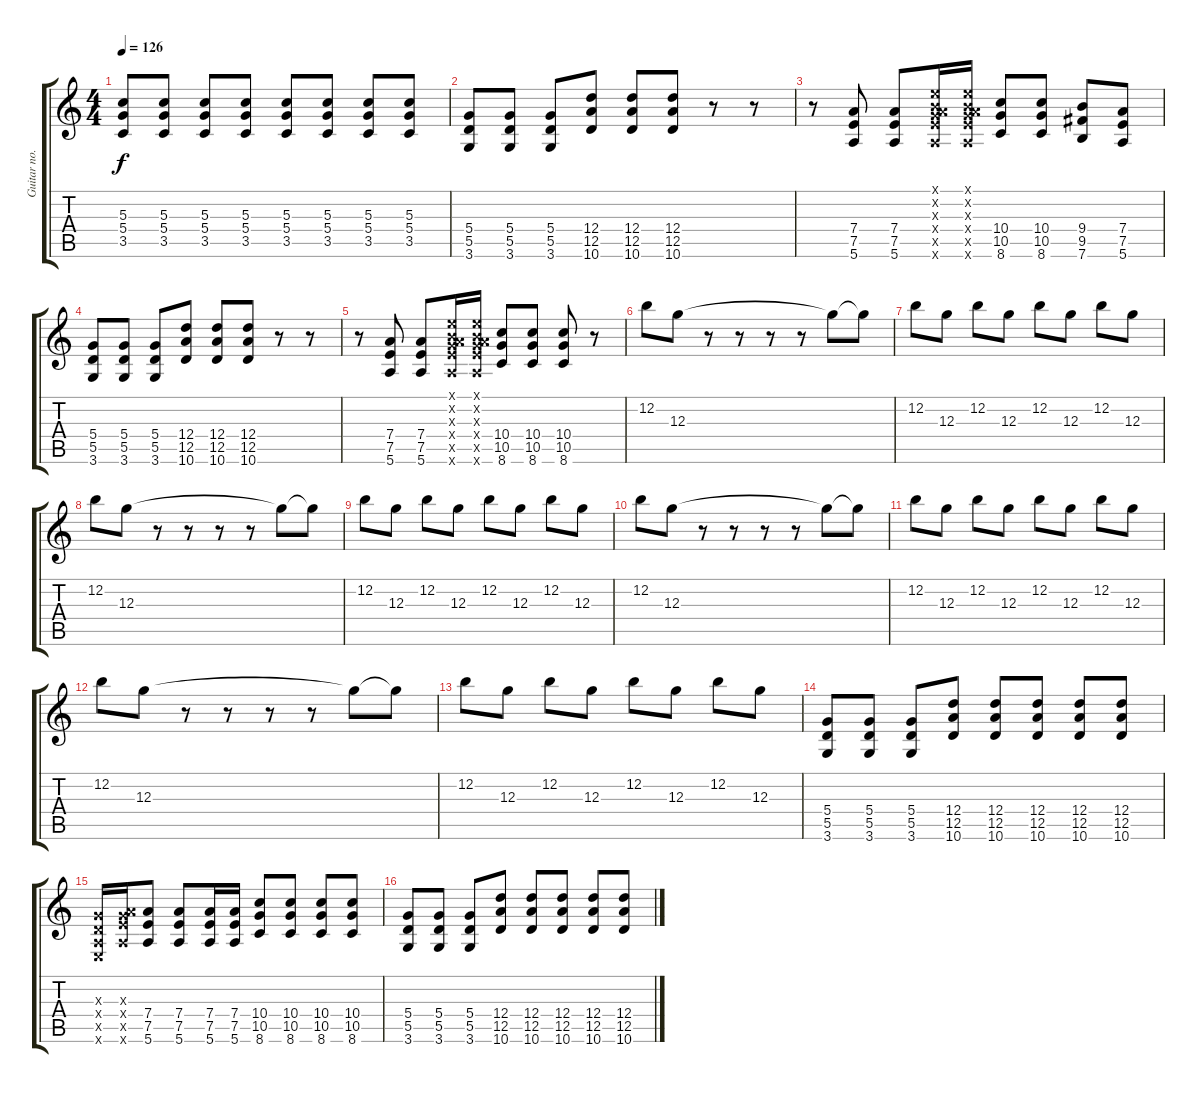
\track ("Guitar no.2" "Guitar no.") {instrument distortionguitar}
\staff {score tabs}
\tuning (E4 B3 G3 D3 A2 E2) {hide}
\ts (4 4)
\tempo 126
\clef g2
\ks c
(5.3{t} 5.4{t} 3.5{t}).8{dy f} (5.3 5.4 3.5).8 (5.3 5.4 3.5).8 (5.3 5.4 3.5).8 (5.3 5.4 3.5).8 (5.3 5.4 3.5).8 (5.3 5.4 3.5).8 (5.3 5.4 3.5).8 |
(5.4 5.5 3.6).8 (5.4 5.5 3.6).8 (5.4 5.5 3.6).8 (12.4 12.5 10.6).8 (12.4 12.5 10.6).8 (12.4 12.5 10.6).8 r.8 r.8 |
r.8 (7.4 7.5 5.6).8 (7.4 7.5 5.6).8 (0.1{x} 0.2{x} 0.3{x} 7.4{x} 7.5{x} 5.6{x}).16 (0.1{x} 0.2{x} 0.3{x} 7.4{x} 7.5{x} 5.6{x}).16 (10.4 10.5 8.6).8 (10.4 10.5 8.6).8 (9.4 9.5 7.6).8 (7.4 7.5 5.6).8 |
(5.4 5.5 3.6).8 (5.4 5.5 3.6).8 (5.4 5.5 3.6).8 (12.4 12.5 10.6).8 (12.4 12.5 10.6).8 (12.4 12.5 10.6).8 r.8 r.8 |
r.8 (7.4 7.5 5.6).8 (7.4 7.5 5.6).8 (0.1{x} 0.2{x} 0.3{x} 7.4{x} 7.5{x} 5.6{x}).16 (0.1{x} 0.2{x} 0.3{x} 7.4{x} 7.5{x} 5.6{x}).16 (10.4 10.5 8.6).8 (10.4 10.5 8.6).8 (10.4 10.5 8.6).8 r.8 |
12.2.8{instrument electricguitarclean} 12.3.8 r.8 r.8 r.8 r.8 12.3{t}.8 12.3{t}.8 |
12.2.8 12.3.8 12.2.8 12.3.8 12.2.8 12.3.8 12.2.8 12.3.8 |
12.2.8{instrument electricguitarclean} 12.3.8 r.8 r.8 r.8 r.8 12.3{t}.8 12.3{t}.8 |
12.2.8 12.3.8 12.2.8 12.3.8 12.2.8 12.3.8 12.2.8 12.3.8 |
12.2.8{instrument electricguitarclean} 12.3.8 r.8 r.8 r.8 r.8 12.3{t}.8 12.3{t}.8 |
12.2.8 12.3.8 12.2.8 12.3.8 12.2.8 12.3.8 12.2.8 12.3.8 |
12.2.8{instrument electricguitarclean} 12.3.8 r.8 r.8 r.8 r.8 12.3{t}.8 12.3{t}.8 |
12.2.8 12.3.8 12.2.8 12.3.8 12.2.8 12.3.8 12.2.8 12.3.8 |
(5.4 5.5 3.6).8{instrument distortionguitar} (5.4 5.5 3.6).8 (5.4 5.5 3.6).8 (12.4 12.5 10.6).8 (12.4 12.5 10.6).8 (12.4 12.5 10.6).8 (12.4 12.5 10.6).8 (12.4 12.5 10.6).8 |
(0.3{x} 0.4{x} 0.5{x} 0.6{x}).16 (0.3{x} 7.4{x} 7.5{x} 5.6{x}).16 (7.4 7.5 5.6).8 (7.4 7.5 5.6).8 (7.4 7.5 5.6).16 (7.4 7.5 5.6).16 (10.4 10.5 8.6).8 (10.4 10.5 8.6).8 (10.4 10.5 8.6).8 (10.4 10.5 8.6).8 |
(5.4 5.5 3.6).8{instrument distortionguitar} (5.4 5.5 3.6).8 (5.4 5.5 3.6).8 (12.4 12.5 10.6).8 (12.4 12.5 10.6).8 (12.4 12.5 10.6).8 (12.4 12.5 10.6).8 (12.4 12.5 10.6).8
